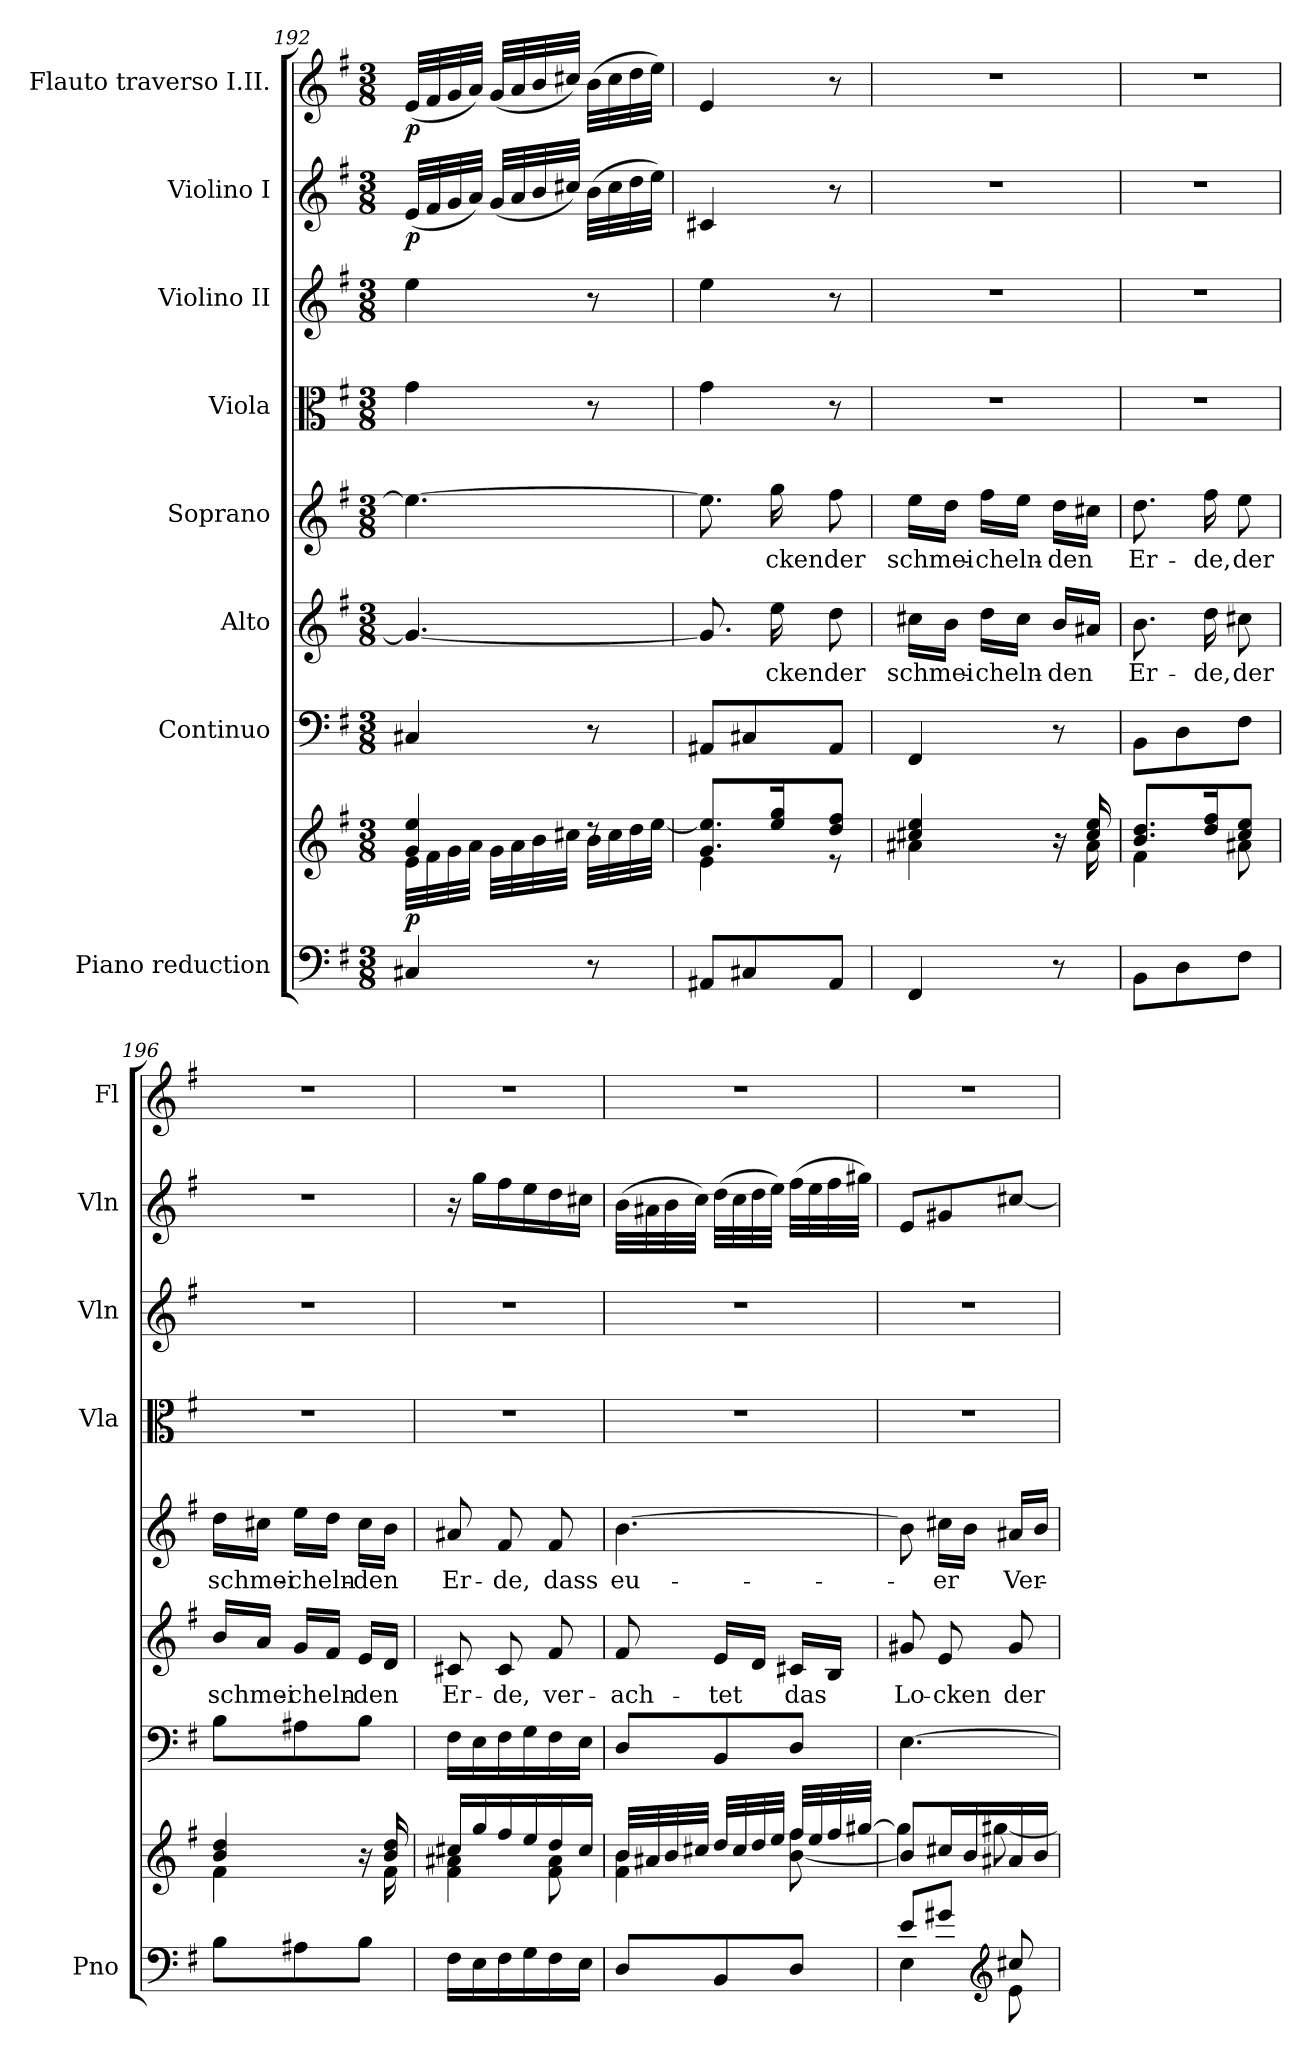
**kern	**kern	**dynam	**kern	**kern	**text	**kern	**text	**kern	**kern	**kern	**dynam	**kern	**dynam
*part8	*part8	*part8	*part7	*part6	*part6	*part5	*part5	*part4	*part3	*part2	*part2	*part1	*part1
*staff9	*staff8	*staff8/9	*staff7	*staff6	*staff6	*staff5	*staff5	*staff4	*staff3	*staff2	*staff2	*staff1	*staff1
*I"Piano reduction	*	*	*I"Continuo	*I"Alto	*	*I"Soprano	*	*I"Viola	*I"Violino II	*I"Violino I	*	*I"Flauto traverso I.II.	*
*I'Pno	*	*	*	*	*	*	*	*I'Vla	*I'Vln	*I'Vln	*	*I'Fl	*
*clefF4	*clefG2	*	*clefF4	*clefG2	*	*clefG2	*	*clefC3	*clefG2	*clefG2	*	*clefG2	*
*k[f#]	*k[f#]	*	*k[f#]	*k[f#]	*	*k[f#]	*	*k[f#]	*k[f#]	*k[f#]	*	*k[f#]	*
*M3/8	*M3/8	*	*M3/8	*M3/8	*	*M3/8	*	*M3/8	*M3/8	*M3/8	*	*M3/8	*
=192	=192	=192	=192	=192	=192	=192	=192	=192	=192	=192	=192	=192	=192
*	*^	*	*	*	*	*	*	*	*	*	*	*	*
!	!	!	!LO:DY:b	!	!	!	!	!	!	!	!	!LO:DY:b	!	!LO:DY:b
4C#X/	4g/ 4ee/	32e\LLL	p	4C#X/	4.g/_	.	4.ee\_	.	4g\	4ee\	(<32e/LLL	p	(<32e/LLL	p
.	.	32f#\	.	.	.	.	.	.	.	.	32f#/	.	32f#/	.
.	.	32g\	.	.	.	.	.	.	.	.	32g/	.	32g/	.
.	.	32a\JJJ	.	.	.	.	.	.	.	.	32a/JJJ)	.	32a/JJJ)	.
.	.	32g\LLL	.	.	.	.	.	.	.	.	(<32g/LLL	.	(<32g/LLL	.
.	.	32a\	.	.	.	.	.	.	.	.	32a/	.	32a/	.
.	.	32b\	.	.	.	.	.	.	.	.	32b/	.	32b/	.
.	.	32cc#X\JJJ	.	.	.	.	.	.	.	.	32cc#X/JJJ)	.	32cc#X/JJJ)	.
8r	8rdd	32b\LLL	.	8r	.	.	.	.	8r	8r	(>32b\LLL	.	(>32b\LLL	.
.	.	32cc#\	.	.	.	.	.	.	.	.	32cc#\	.	32cc#\	.
.	.	32dd\	.	.	.	.	.	.	.	.	32dd\	.	32dd\	.
.	.	[32ee\JJJ	.	.	.	.	.	.	.	.	32ee\JJJ)	.	32ee\JJJ)	.
!!LO:LB:g=z
=193	=193	=193	=193	=193	=193	=193	=193	=193	=193	=193	=193	=193	=193	=193
8AA#X/L	8.g/ 8.ee/]L	4e\	.	8AA#X/L	8.g/]	.	8.ee\]	.	4g\	4ee\	4c#X/	.	4e/	.
8C#X/	.	.	.	8C#X/	.	.	.	.	.	.	.	.	.	.
!	!	!	!	!	!	!LO:LY:b	!	!LO:LY:b	!	!	!	!	!	!
.	16ee/ 16gg/K	.	.	.	16ee\	-cken	16gg\	-cken	.	.	.	.	.	.
!	!	!	!	!	!	!LO:LY:b	!	!LO:LY:b	!	!	!	!	!	!
8AA#/J	8dd/ 8ff#/J	8r	.	8AA#/J	8dd\	der	8ff#\	der	8r	8r	8r	.	8r	.
=194	=194	=194	=194	=194	=194	=194	=194	=194	=194	=194	=194	=194	=194	=194
!	!	!	!	!	!	!LO:LY:b	!	!LO:LY:b	!	!	!	!	!	!
4FF#/	4cc#X/ 4ee/	4a#X\	.	4FF#/	16cc#X\LL	schmei-	16ee\LL	schmei-	4.r	4.r	4.r	.	4.r	.
.	.	.	.	.	16b\JJ	.	16dd\JJ	.	.	.	.	.	.	.
!	!	!	!	!	!	!LO:LY:b	!	!LO:LY:b	!	!	!	!	!	!
.	.	.	.	.	16dd\LL	-cheln-	16ff#\LL	-cheln-	.	.	.	.	.	.
.	.	.	.	.	16cc#\JJ	.	16ee\JJ	.	.	.	.	.	.	.
!	!	!	!	!	!	!LO:LY:b	!	!LO:LY:b	!	!	!	!	!	!
8r	16r	16ryy	.	8r	16b/LL	-den	16dd\LL	-den	.	.	.	.	.	.
.	16cc#/ 16ee/	16a#\	.	.	16a#X/JJ	.	16cc#X\JJ	.	.	.	.	.	.	.
=195	=195	=195	=195	=195	=195	=195	=195	=195	=195	=195	=195	=195	=195	=195
!	!	!	!	!	!	!LO:LY:b	!	!LO:LY:b	!	!	!	!	!	!
8BB\L	8.b/ 8.dd/L	4f#\	.	8BB\L	8.b\	Er-	8.dd\	Er-	4.r	4.r	4.r	.	4.r	.
8D\	.	.	.	8D\	.	.	.	.	.	.	.	.	.	.
!	!	!	!	!	!	!LO:LY:b	!	!LO:LY:b	!	!	!	!	!	!
.	16dd/ 16ff#/K	.	.	.	16dd\	-de,	16ff#\	-de,	.	.	.	.	.	.
!	!	!	!	!	!	!LO:LY:b	!	!LO:LY:b	!	!	!	!	!	!
8F#\J	8cc/ 8ee/J	8a#X\	.	8F#\J	8cc#X\	der	8ee\	der	.	.	.	.	.	.
=196	=196	=196	=196	=196	=196	=196	=196	=196	=196	=196	=196	=196	=196	=196
!	!	!	!	!	!	!LO:LY:b	!	!LO:LY:b	!	!	!	!	!	!
8B\L	4b/ 4dd/	4f#\	.	8B\L	16b/LL	schmei-	16dd\LL	schmei-	4.r	4.r	4.r	.	4.r	.
.	.	.	.	.	16a/JJ	.	16cc#X\JJ	.	.	.	.	.	.	.
!	!	!	!	!	!	!LO:LY:b	!	!LO:LY:b	!	!	!	!	!	!
8A#X\	.	.	.	8A#X\	16g/LL	-cheln-	16ee\LL	-cheln-	.	.	.	.	.	.
.	.	.	.	.	16f#/JJ	.	16dd\JJ	.	.	.	.	.	.	.
!	!	!	!	!	!	!LO:LY:b	!	!LO:LY:b	!	!	!	!	!	!
8B\J	16r	16ryy	.	8B\J	16e/LL	-den	16cc#\LL	-den	.	.	.	.	.	.
.	16b/ 16dd/	16f#\	.	.	16d/JJ	.	16b\JJ	.	.	.	.	.	.	.
=197	=197	=197	=197	=197	=197	=197	=197	=197	=197	=197	=197	=197	=197	=197
!	!	!	!	!	!	!LO:LY:b	!	!LO:LY:b	!	!	!	!	!	!
16F#\LL	16cc#X/LL	4f#\ 4a#X\	.	16F#\LL	8c#X/	Er-	8a#X/	Er-	4.r	4.r	16r	.	4.r	.
16E\	16gg/	.	.	16E\	.	.	.	.	.	.	16gg\LL	.	.	.
!	!	!	!	!	!	!LO:LY:b	!	!LO:LY:b	!	!	!	!	!	!
16F#\	16ff#/	.	.	16F#\	8c#/	-de,	8f#/	-de,	.	.	16ff#\	.	.	.
16G\	16ee/	.	.	16G\	.	.	.	.	.	.	16ee\	.	.	.
!	!	!	!	!	!	!LO:LY:b	!	!LO:LY:b	!	!	!	!	!	!
16F#\	16dd/	8f#\ 8a#\	.	16F#\	8f#/	ver-	8f#/	dass	.	.	16dd\	.	.	.
16E\JJ	16cc#/JJ	.	.	16E\JJ	.	.	.	.	.	.	16cc#X\JJ	.	.	.
=198	=198	=198	=198	=198	=198	=198	=198	=198	=198	=198	=198	=198	=198	=198
!	!	!	!	!	!	!LO:LY:b	!	!LO:LY:b	!	!	!	!	!	!
8D/L	32b/LLL	4f#\ 4b\	.	8D/L	8f#/	-ach-	[4.b\	eu-	4.r	4.r	(>32b\LLL	.	4.r	.
.	32a#X/	.	.	.	.	.	.	.	.	.	32a#X\	.	.	.
.	32b/	.	.	.	.	.	.	.	.	.	32b\	.	.	.
.	32cc#X/JJJ	.	.	.	.	.	.	.	.	.	32cc\JJJ)	.	.	.
!	!	!	!	!	!	!LO:LY:b	!	!	!	!	!	!	!	!
8BB/	32dd/LLL	.	.	8BB/	16e/LL	-tet	.	.	.	.	(>32dd\LLL	.	.	.
.	32cc#/	.	.	.	.	.	.	.	.	.	32cc\	.	.	.
.	32dd/	.	.	.	16d/JJ	.	.	.	.	.	32dd\	.	.	.
.	32ee/JJJ	.	.	.	.	.	.	.	.	.	32ee\JJJ)	.	.	.
!	!	!	!	!	!	!LO:LY:b	!	!	!	!	!	!	!	!
8D/J	32ff#/LLL	[8b\ 8ff#\	.	8D/J	16c#X/LL	das	.	.	.	.	(>32ff#\LLL	.	.	.
.	32ee/	.	.	.	.	.	.	.	.	.	32ee\	.	.	.
.	32ff#/	.	.	.	16B/JJ	.	.	.	.	.	32ff#\	.	.	.
.	[32gg#X/JJJ	.	.	.	.	.	.	.	.	.	32gg#X\JJJ)	.	.	.
=199	=199	=199	=199	=199	=199	=199	=199	=199	=199	=199	=199	=199	=199	=199
*^	*	*	*	*	*	*	*	*	*	*	*	*	*	*
!	!	!	!	!	!	!	!LO:LY:b	!	!	!	!	!	!	!	!
8e/L	4E\	8b/L]	4gg#\]	.	[4.E\	8g#X/	Lo-	8b\]	.	4.r	4.r	8e/L	.	4.r	.
!	!	!	!	!	!	!	!LO:LY:b	!	!LO:LY:b	!	!	!	!	!	!
8g#X/J	.	16cc#X/L	.	.	.	8e/	-cken	16cc#X\LL	-er	.	.	8g#X/	.	.	.
.	.	16b/	.	.	.	.	.	16b\JJ	.	.	.	.	.	.	.
*clefG2	*	*	*	*	*	*	*	*	*	*	*	*	*	*	*
!	!	!	!	!	!	!	!LO:LY:b	!	!LO:LY:b	!	!	!	!	!	!
8cc#X/	8e\	16a#X/	[8gg#X\	.	.	8g#/	der	16a#X/LL	Ver-	.	.	[8cc#X/J	.	.	.
.	.	16b/JJ	.	.	.	.	.	16b/JJ	.	.	.	.	.	.	.
*v	*v	*	*	*	*	*	*	*	*	*	*	*	*	*	*
*	*v	*v	*	*	*	*	*	*	*	*	*	*	*	*
=	=	=	=	=	=	=	=	=	=	=	=	=	=
*-	*-	*-	*-	*-	*-	*-	*-	*-	*-	*-	*-	*-	*-
